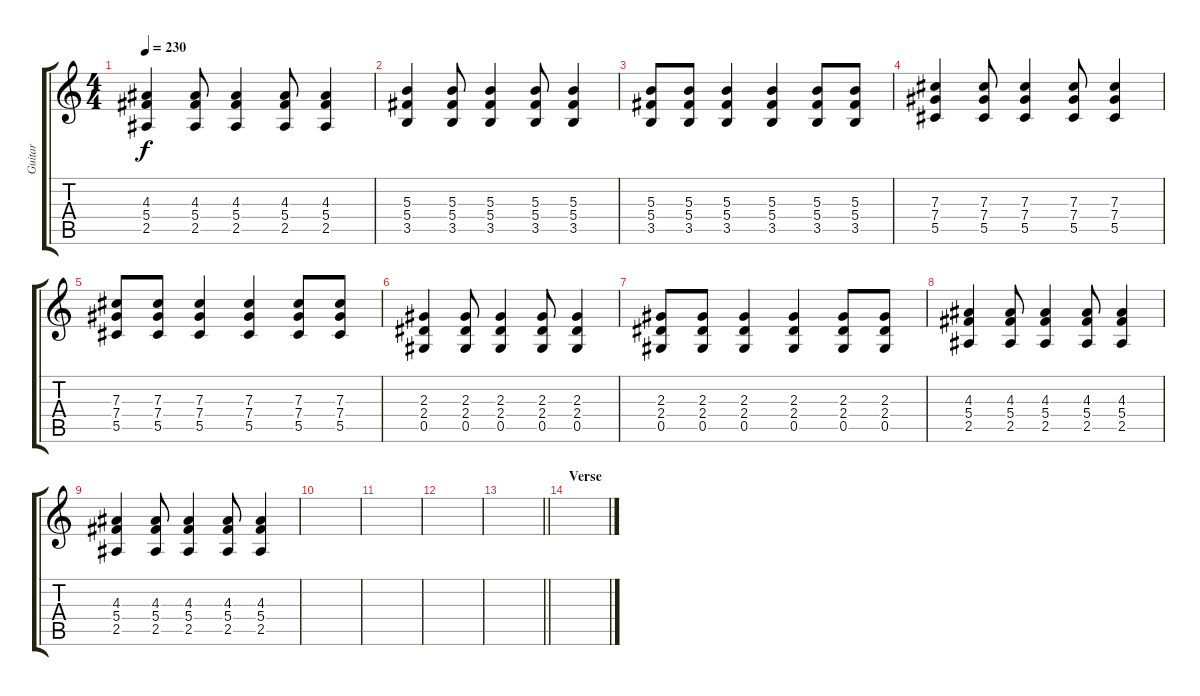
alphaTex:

\track ("Guitar" "Guitar") {instrument distortionguitar}
\staff {score tabs}
\tuning (Eb4 Bb3 Gb3 Db3 Ab2 Eb2) {hide}
\ts (4 4)
\tempo 230
\clef g2
\ks c
(4.3 5.4 2.5).4{dy f} (4.3 5.4 2.5).8 (4.3 5.4 2.5).4 (4.3 5.4 2.5).8 (4.3 5.4 2.5).4 |
(5.3 5.4 3.5).4 (5.3 5.4 3.5).8 (5.3 5.4 3.5).4 (5.3 5.4 3.5).8 (5.3 5.4 3.5).4 |
(5.3 5.4 3.5).8 (5.3 5.4 3.5).8 (5.3 5.4 3.5).4 (5.3 5.4 3.5).4 (5.3 5.4 3.5).8 (5.3 5.4 3.5).8 |
(7.3 7.4 5.5).4 (7.3 7.4 5.5).8 (7.3 7.4 5.5).4 (7.3 7.4 5.5).8 (7.3 7.4 5.5).4 |
(7.3 7.4 5.5).8 (7.3 7.4 5.5).8 (7.3 7.4 5.5).4 (7.3 7.4 5.5).4 (7.3 7.4 5.5).8 (7.3 7.4 5.5).8 |
(2.3 2.4 0.5).4 (2.3 2.4 0.5).8 (2.3 2.4 0.5).4 (2.3 2.4 0.5).8 (2.3 2.4 0.5).4 |
(2.3 2.4 0.5).8 (2.3 2.4 0.5).8 (2.3 2.4 0.5).4 (2.3 2.4 0.5).4 (2.3 2.4 0.5).8 (2.3 2.4 0.5).8 |
(4.3 5.4 2.5).4 (4.3 5.4 2.5).8 (4.3 5.4 2.5).4 (4.3 5.4 2.5).8 (4.3 5.4 2.5).4 |
(4.3 5.4 2.5).4 (4.3 5.4 2.5).8 (4.3 5.4 2.5).4 (4.3 5.4 2.5).8 (4.3 5.4 2.5).4 |
|
|
|
\barLineRight lightlight
|
\section ("" "Verse")
